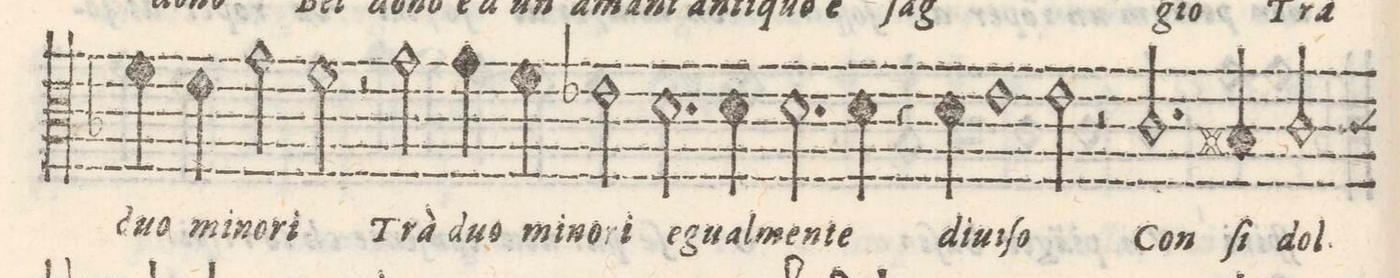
**kern	**text
*I"ALTO	*
*clefC3	*
*k[b-]	*
*met(C)	*
*M2/1	*
4f\	duo
4e\	mi-
=13-	=13-
2g\	-no-
2f\	-ri
2r	.
2g\	Trà
=14-	=14-
4g\	duo
4f\	mi-
2e-X\	-no-
2.d\	-ri_e-
4d\	-gual-
=15-	=15-
2.d\	-men-
4d\	-te
4r	.
4d\	di-
1eny\	-ui-
=16-	=16-
2e\	-ſo
2r	.
2.cny/	Con
=17-	=17-
4Bn/	ſi
2c/	dol-
*-	*-
